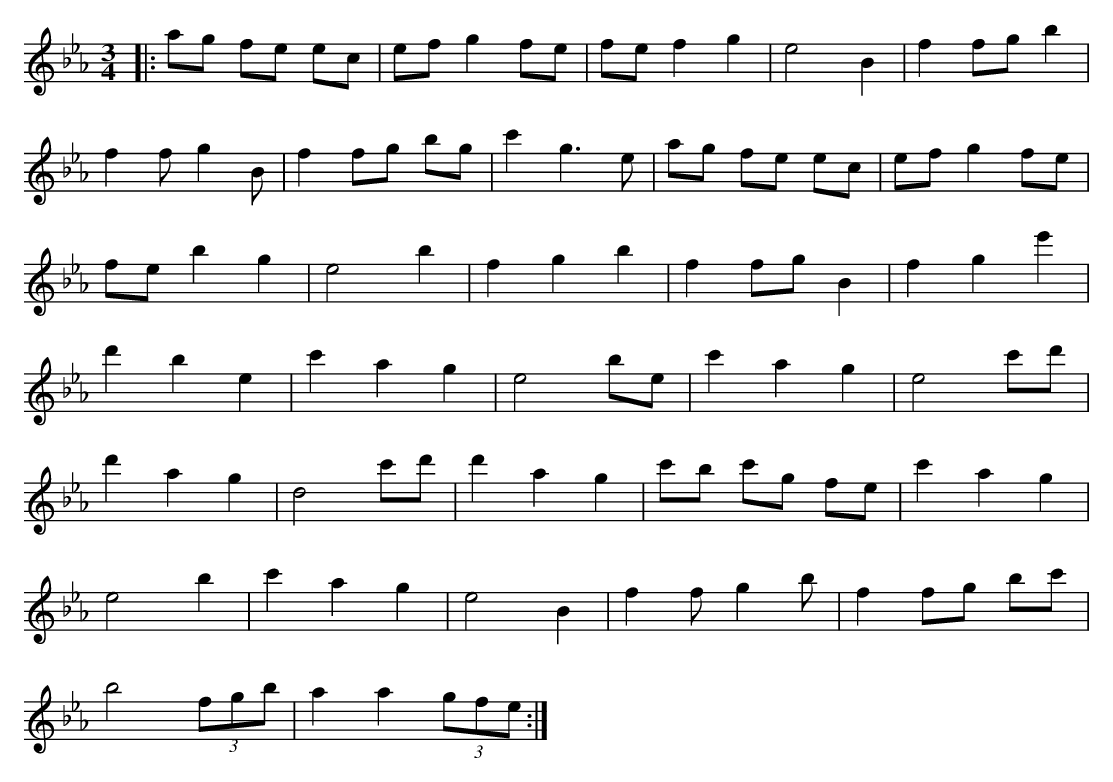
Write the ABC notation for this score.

X:1
M:3/4
K:Fdor
|:ag fe ec|ef g2 fe|fe f2 g2|e4 B2|f2 fg b2|
f2 fg2B|f2 fg bg|c'2 g3e|ag fe ec|ef g2 fe|
fe b2 g2|e4 b2|f2 g2 b2|f2 fg B2|f2 g2 e'2|
d'2 b2 e2|c'2 a2 g2|e4 be|c'2 a2 g2|e4 c'd'|
d'2 a2 g2|d4 c'd'|d'2 a2 g2|c'b c'g fe|c'2 a2 g2|
e4 b2|c'2 a2 g2|e4 B2|f2 fg2b|f2 fg bc'|
b4 (3fgb|a2 a2 (3gfe:|
